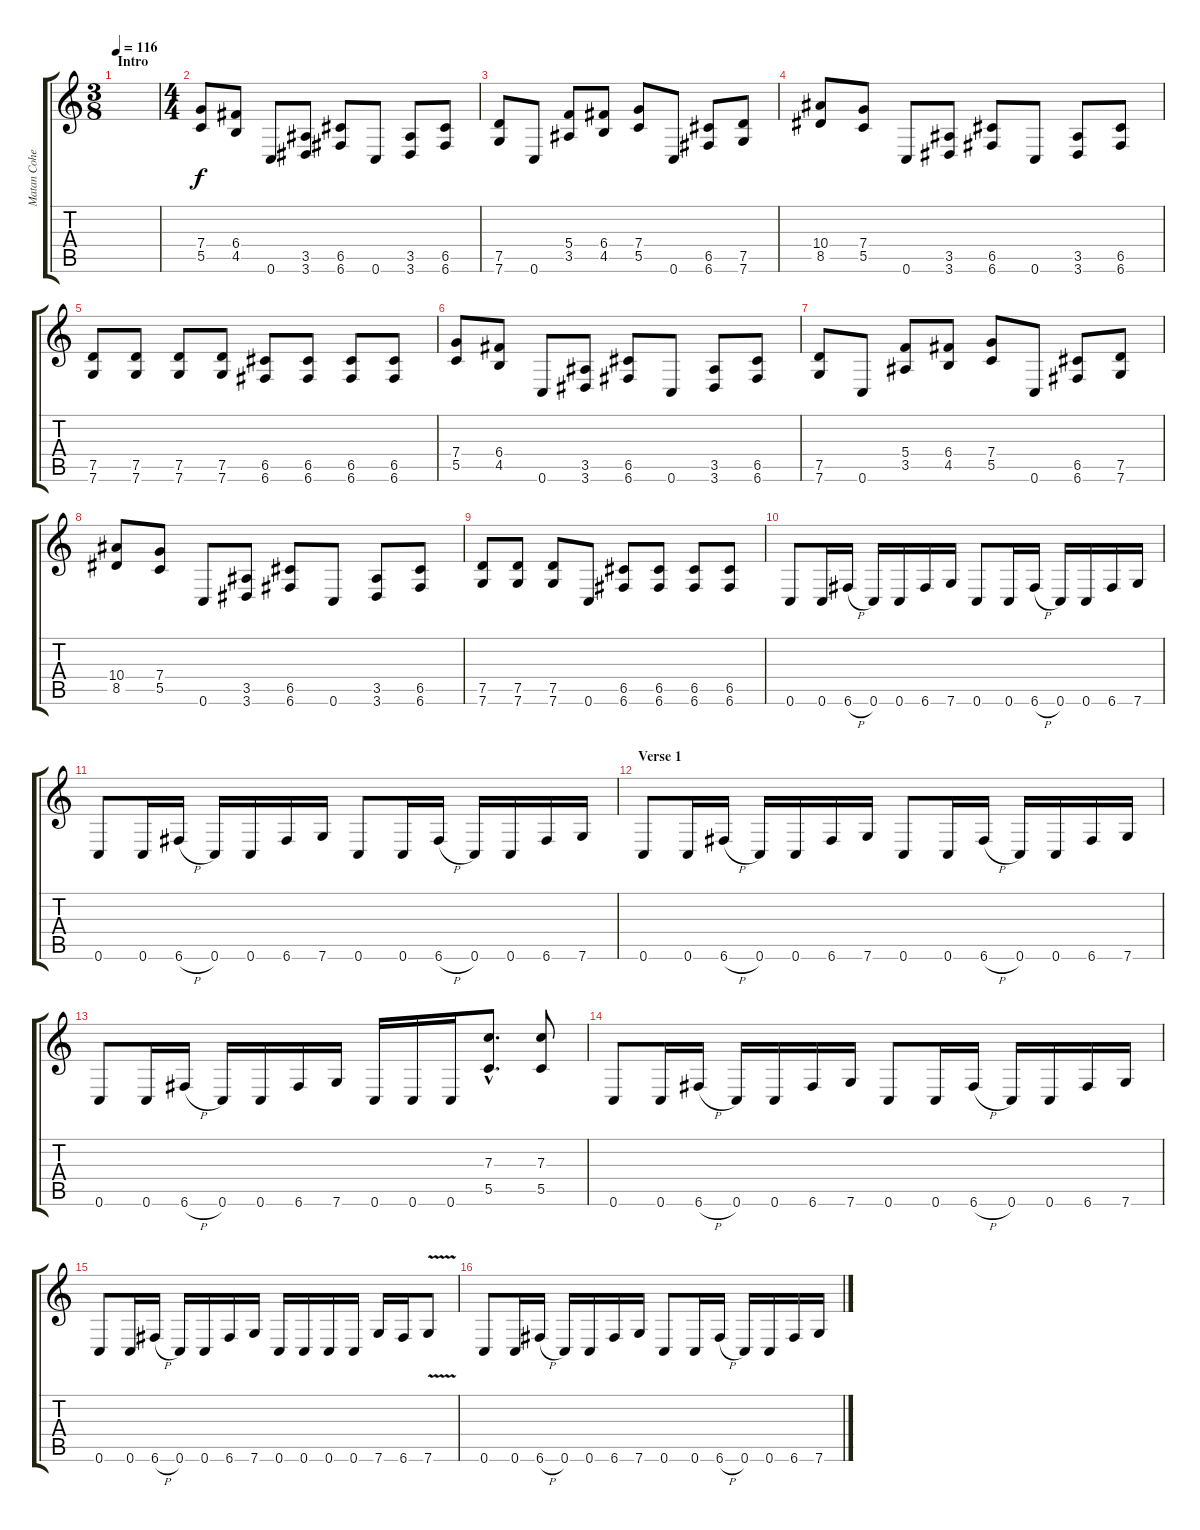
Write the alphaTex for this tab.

\track ("Matan Cohen" "Matan Cohe") {instrument distortionguitar}
\staff {score tabs}
\tuning (D4 A3 F3 C3 G2 C2) {hide}
\ts (3 8)
\section ("" "Intro")
\tempo 116
\clef g2
\ks c
|
\ts (4 4)
(7.4 5.5).8 (6.4 4.5).8 0.6.8 (3.5 3.6).8 (6.5 6.6).8 0.6.8 (3.5 3.6).8 (6.5 6.6).8 |
(7.5 7.6).8 0.6.8 (5.4 3.5).8 (6.4 4.5).8 (7.4 5.5).8 0.6.8 (6.5 6.6).8 (7.5 7.6).8 |
(10.4 8.5).8 (7.4 5.5).8 0.6.8 (3.5 3.6).8 (6.5 6.6).8 0.6.8 (3.5 3.6).8 (6.5 6.6).8 |
(7.5 7.6).8 (7.5 7.6).8 (7.5 7.6).8 (7.5 7.6).8 (6.5 6.6).8 (6.5 6.6).8 (6.5 6.6).8 (6.5 6.6).8 |
(7.4 5.5).8 (6.4 4.5).8 0.6.8 (3.5 3.6).8 (6.5 6.6).8 0.6.8 (3.5 3.6).8 (6.5 6.6).8 |
(7.5 7.6).8 0.6.8 (5.4 3.5).8 (6.4 4.5).8 (7.4 5.5).8 0.6.8 (6.5 6.6).8 (7.5 7.6).8 |
(10.4 8.5).8 (7.4 5.5).8 0.6.8 (3.5 3.6).8 (6.5 6.6).8 0.6.8 (3.5 3.6).8 (6.5 6.6).8 |
(7.5 7.6).8 (7.5 7.6).8 (7.5 7.6).8 0.6.8 (6.5 6.6).8 (6.5 6.6).8 (6.5 6.6).8 (6.5 6.6).8 |
0.6.8 0.6.16 6.6{h}.16 0.6.16 0.6.16 6.6.16 7.6.16 0.6.8 0.6.16 6.6{h}.16 0.6.16 0.6.16 6.6.16 7.6.16 |
0.6.8 0.6.16 6.6{h}.16 0.6.16 0.6.16 6.6.16 7.6.16 0.6.8 0.6.16 6.6{h}.16 0.6.16 0.6.16 6.6.16 7.6.16 |
\section ("" "Verse 1")
0.6.8 0.6.16 6.6{h}.16 0.6.16 0.6.16 6.6.16 7.6.16 0.6.8 0.6.16 6.6{h}.16 0.6.16 0.6.16 6.6.16 7.6.16 |
0.6.8 0.6.16 6.6{h}.16 0.6.16 0.6.16 6.6.16 7.6.16 0.6.16 0.6.16 0.6.16 (7.3{hac} 5.5{hac}).8{d} (7.3 5.5).8 |
0.6.8 0.6.16 6.6{h}.16 0.6.16 0.6.16 6.6.16 7.6.16 0.6.8 0.6.16 6.6{h}.16 0.6.16 0.6.16 6.6.16 7.6.16 |
0.6.8 0.6.16 6.6{h}.16 0.6.16 0.6.16 6.6.16 7.6.16 0.6.16 0.6.16 0.6.16 0.6.16 7.6.16 6.6.16 7.6{v}.8 |
0.6.8 0.6.16 6.6{h}.16 0.6.16 0.6.16 6.6.16 7.6.16 0.6.8 0.6.16 6.6{h}.16 0.6.16 0.6.16 6.6.16 7.6.16
